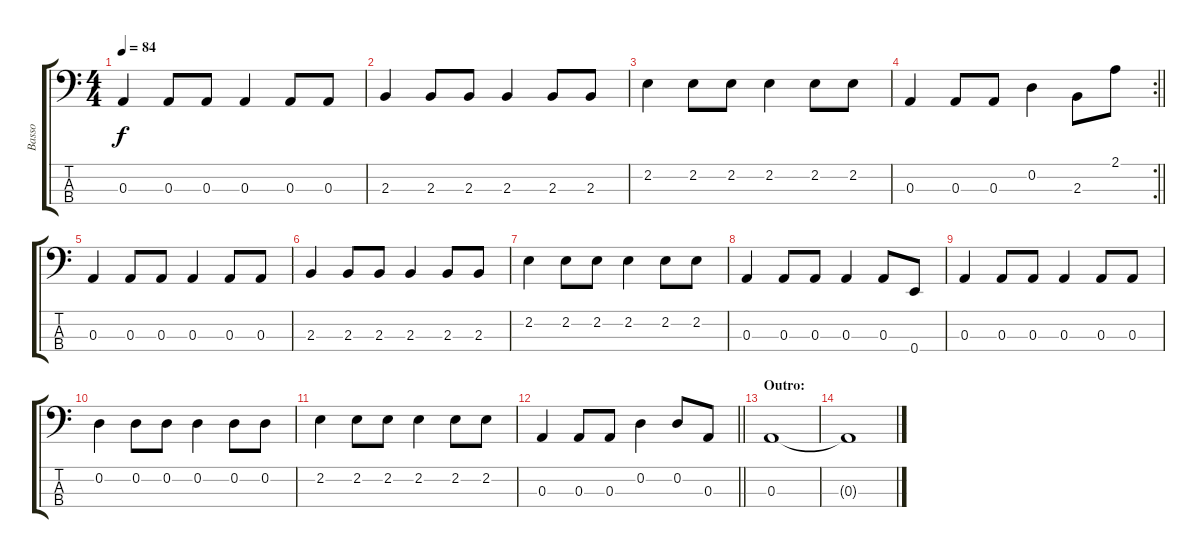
\track ("Basso" "Basso") {instrument electricbassfinger}
\staff {score tabs}
\tuning (G2 D2 A1 E1) {hide}
\ts (4 4)
\tempo 84
\clef f4
\ks c
0.3.4{dy f} 0.3.8 0.3.8 0.3.4 0.3.8 0.3.8 |
2.3.4 2.3.8 2.3.8 2.3.4 2.3.8 2.3.8 |
2.2.4 2.2.8 2.2.8 2.2.4 2.2.8 2.2.8 |
\rc 2
\barLineRight lightlight
0.3.4 0.3.8 0.3.8 0.2.4 2.3.8 2.1.8 |
0.3.4 0.3.8 0.3.8 0.3.4 0.3.8 0.3.8 |
2.3.4 2.3.8 2.3.8 2.3.4 2.3.8 2.3.8 |
2.2.4 2.2.8 2.2.8 2.2.4 2.2.8 2.2.8 |
0.3.4 0.3.8 0.3.8 0.3.4 0.3.8 0.4.8 |
0.3.4 0.3.8 0.3.8 0.3.4 0.3.8 0.3.8 |
0.2.4 0.2.8 0.2.8 0.2.4 0.2.8 0.2.8 |
2.2.4 2.2.8 2.2.8 2.2.4 2.2.8 2.2.8 |
\barLineRight lightlight
0.3.4 0.3.8 0.3.8 0.2.4 0.2.8 0.3.8 |
\section ("" "Outro:")
0.3.1 |
0.3{t}.1
